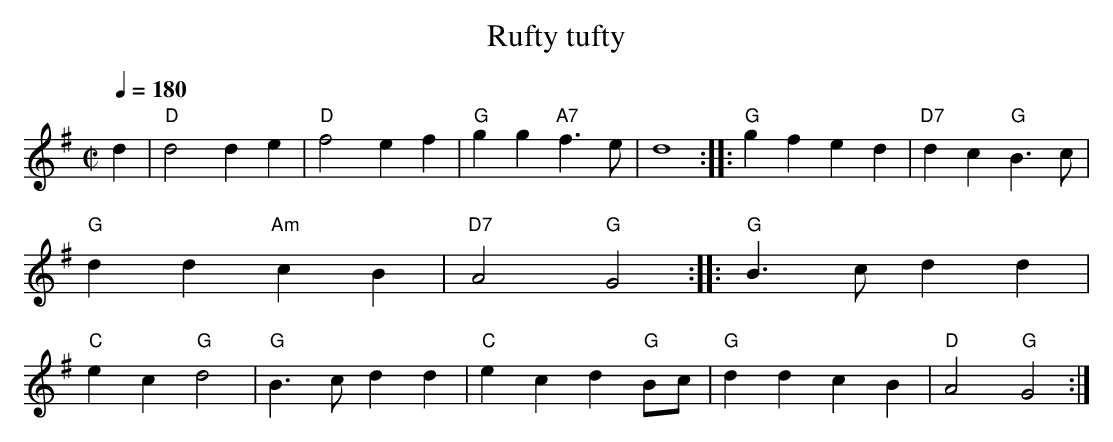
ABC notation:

X:1
T:Rufty tufty
M:C|
L:1/4
Q:180
K:G
d | "D"d2 de | "D"f2 ef | "G"gg "A7"f>e | d4 :: \
"G"gf ed | "D7"dc "G"B>c | "G"dd "Am"cB | "D7"A2 "G"G2 :: \
"G"B>c dd | "C"ec "G"d2 | "G"B>c dd | "C"ecd "G"B/2c/2 | \
"G"dd cB | "D"A2 "G"G2 :|
